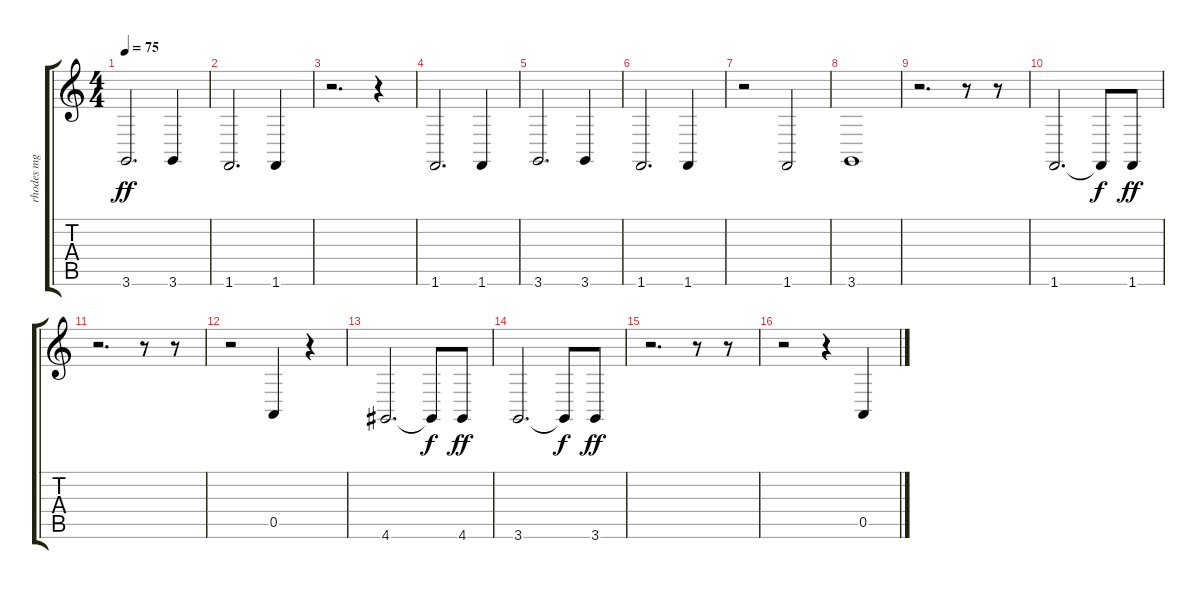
\track ("rhodes mg" "rhodes mg") {instrument electricpiano1}
\staff {score tabs}
\tuning (E4 B3 G3 D3 A2 E2) {hide}
\ts (4 4)
\tempo 75
\clef g2
\ks c
3.6.2{d dy ff} 3.6.4 |
1.6.2{d} 1.6.4 |
r.2{d} r.4 |
1.6.2{d} 1.6.4 |
3.6.2{d} 3.6.4 |
1.6.2{d} 1.6.4 |
r.2 1.6.2 |
3.6.1 |
r.2{d} r.8 r.8 |
1.6.2{d} 1.6{t}.8{dy f} 1.6.8{dy ff} |
r.2{d} r.8 r.8 |
r.2 0.5.4 r.4 |
4.6.2{d} 4.6{t}.8{dy f} 4.6.8{dy ff} |
3.6.2{d} 3.6{t}.8{dy f} 3.6.8{dy ff} |
r.2{d} r.8 r.8 |
r.2 r.4 0.5.4
